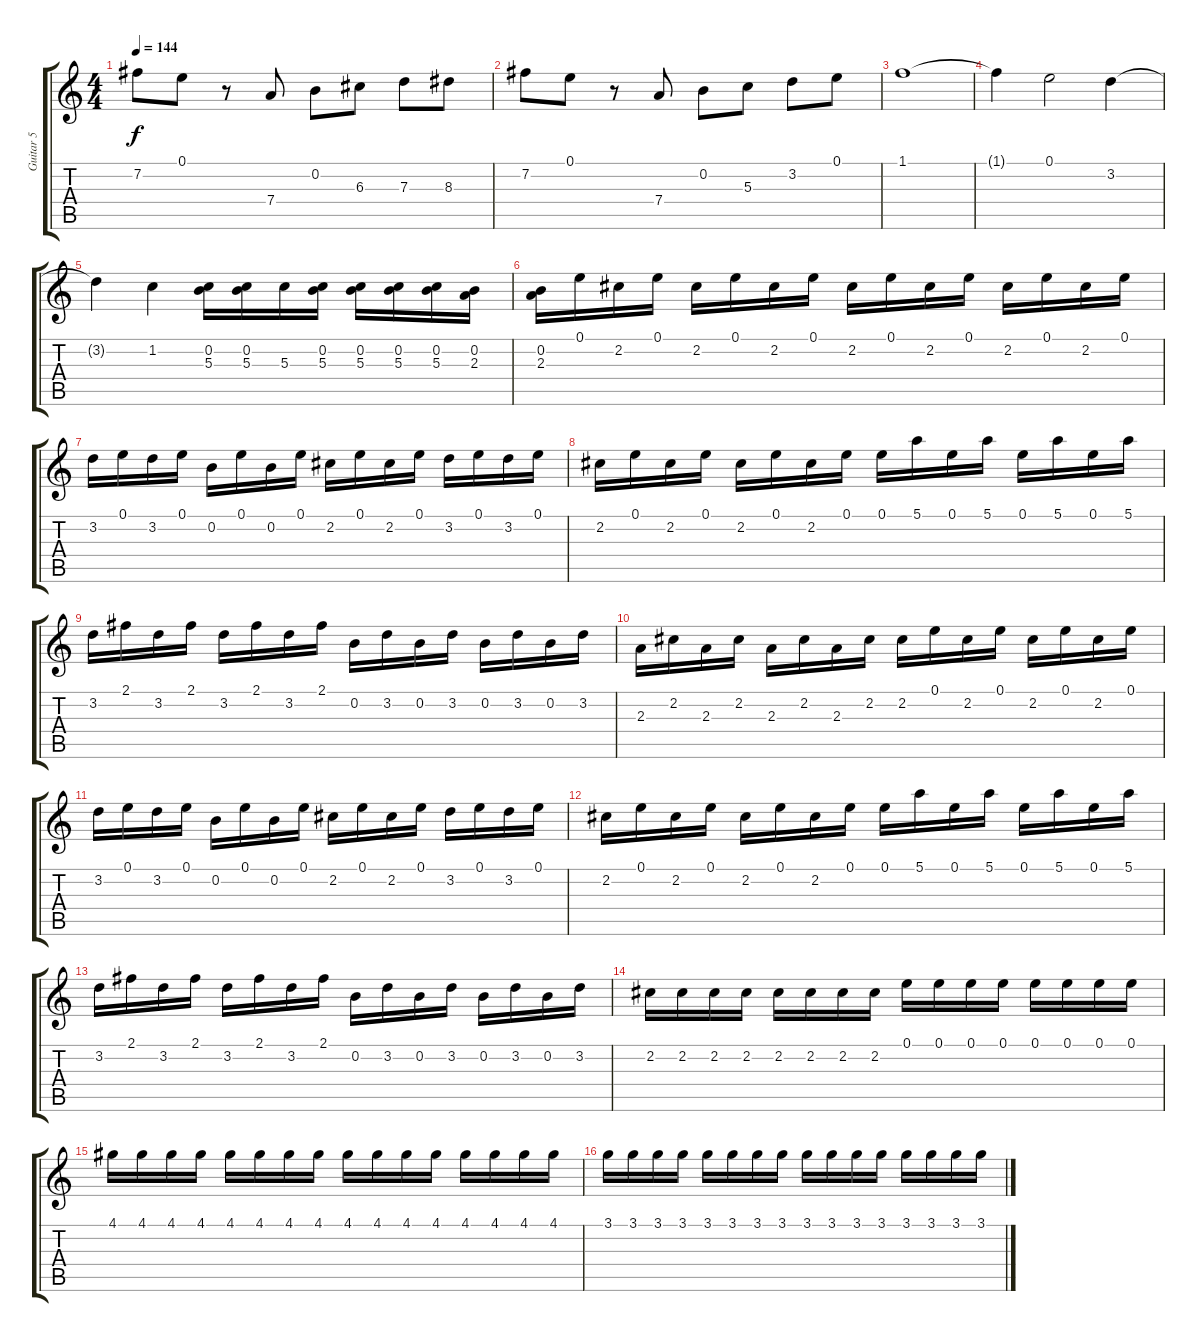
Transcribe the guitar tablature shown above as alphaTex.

\track ("Guitar 5" "Guitar 5") {instrument acousticguitarnylon}
\staff {score tabs}
\tuning (E4 B3 G3 D3 A2 E2) {hide}
\ts (4 4)
\tempo 144
\clef g2
\ks c
7.2.8{dy f} 0.1.8 r.8 7.4.8 0.2.8 6.3.8 7.3.8 8.3.8 |
7.2.8 0.1.8 r.8 7.4.8 0.2.8 5.3.8 3.2.8 0.1.8 |
1.1.1 |
1.1{t}.4 0.1.2 3.2.4 |
3.2{t}.4 1.2.4 (0.2 5.3).16 (0.2 5.3).16 5.3.16 (0.2 5.3).16 (0.2 5.3).16 (0.2 5.3).16 (0.2 5.3).16 (0.2 2.3).16 |
(0.2 2.3).16 0.1.16 2.2.16 0.1.16 2.2.16 0.1.16 2.2.16 0.1.16 2.2.16 0.1.16 2.2.16 0.1.16 2.2.16 0.1.16 2.2.16 0.1.16 |
3.2.16 0.1.16 3.2.16 0.1.16 0.2.16 0.1.16 0.2.16 0.1.16 2.2.16 0.1.16 2.2.16 0.1.16 3.2.16 0.1.16 3.2.16 0.1.16 |
2.2.16 0.1.16 2.2.16 0.1.16 2.2.16 0.1.16 2.2.16 0.1.16 0.1.16 5.1.16 0.1.16 5.1.16 0.1.16 5.1.16 0.1.16 5.1.16 |
3.2.16 2.1.16 3.2.16 2.1.16 3.2.16 2.1.16 3.2.16 2.1.16 0.2.16 3.2.16 0.2.16 3.2.16 0.2.16 3.2.16 0.2.16 3.2.16 |
2.3.16 2.2.16 2.3.16 2.2.16 2.3.16 2.2.16 2.3.16 2.2.16 2.2.16 0.1.16 2.2.16 0.1.16 2.2.16 0.1.16 2.2.16 0.1.16 |
3.2.16 0.1.16 3.2.16 0.1.16 0.2.16 0.1.16 0.2.16 0.1.16 2.2.16 0.1.16 2.2.16 0.1.16 3.2.16 0.1.16 3.2.16 0.1.16 |
2.2.16 0.1.16 2.2.16 0.1.16 2.2.16 0.1.16 2.2.16 0.1.16 0.1.16 5.1.16 0.1.16 5.1.16 0.1.16 5.1.16 0.1.16 5.1.16 |
3.2.16 2.1.16 3.2.16 2.1.16 3.2.16 2.1.16 3.2.16 2.1.16 0.2.16 3.2.16 0.2.16 3.2.16 0.2.16 3.2.16 0.2.16 3.2.16 |
2.2.16 2.2.16 2.2.16 2.2.16 2.2.16 2.2.16 2.2.16 2.2.16 0.1.16 0.1.16 0.1.16 0.1.16 0.1.16 0.1.16 0.1.16 0.1.16 |
4.1.16 4.1.16 4.1.16 4.1.16 4.1.16 4.1.16 4.1.16 4.1.16 4.1.16 4.1.16 4.1.16 4.1.16 4.1.16 4.1.16 4.1.16 4.1.16 |
3.1.16 3.1.16 3.1.16 3.1.16 3.1.16 3.1.16 3.1.16 3.1.16 3.1.16 3.1.16 3.1.16 3.1.16 3.1.16 3.1.16 3.1.16 3.1.16
